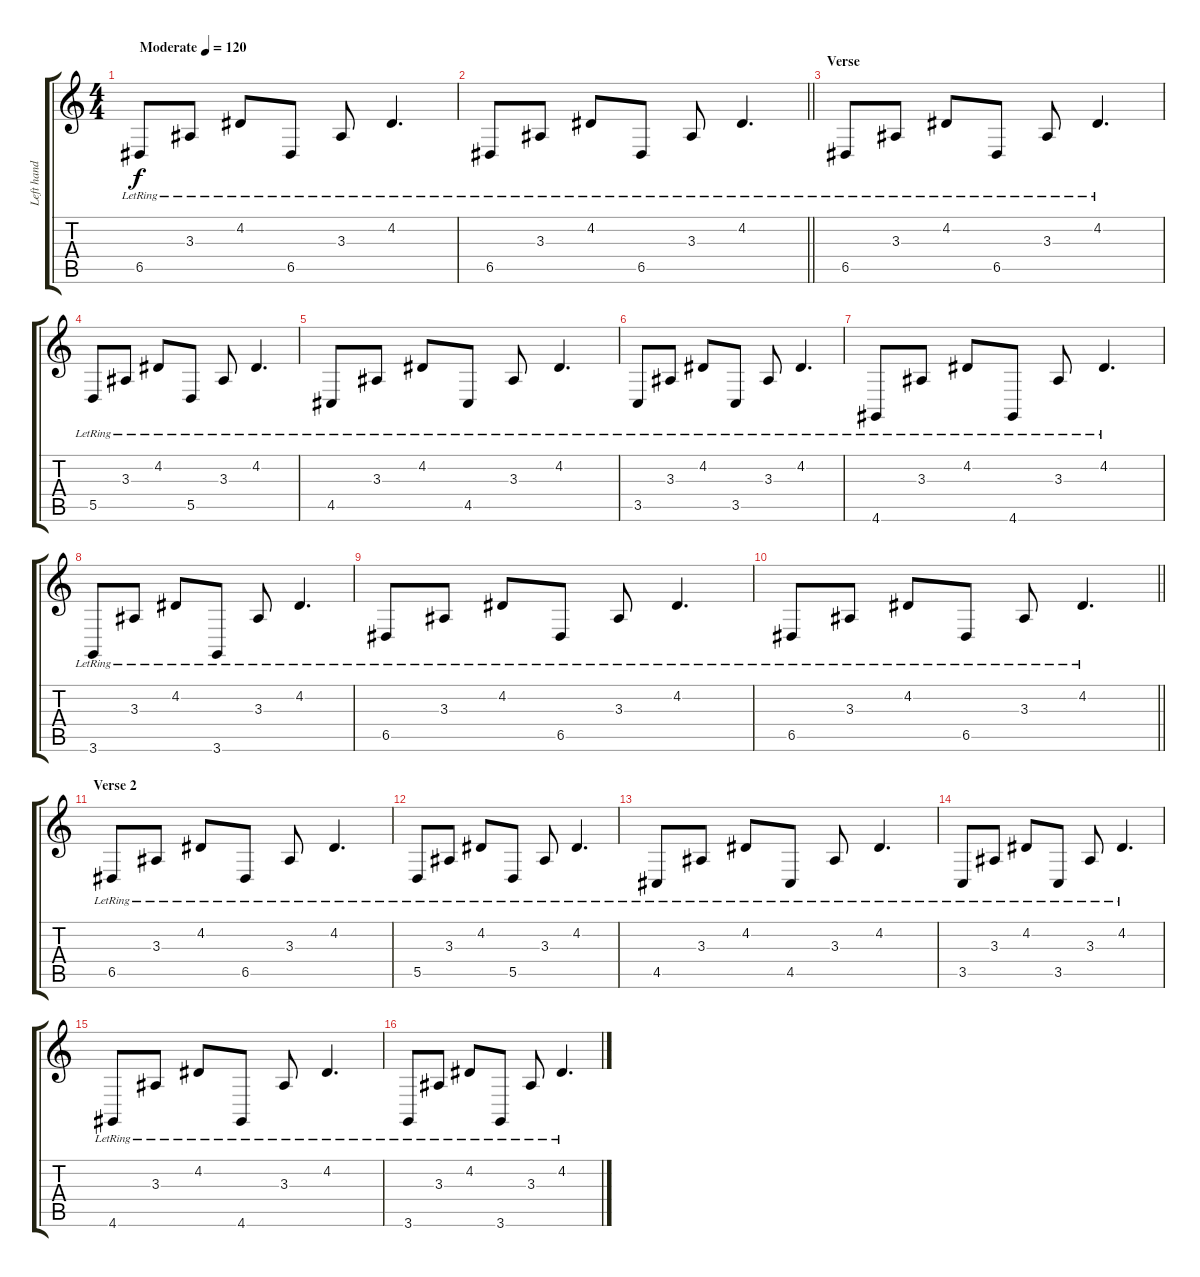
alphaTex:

\track ("Left hand" "Left hand") {instrument acousticgrandpiano}
\staff {score tabs}
\tuning (E4 B3 G3 D3 A2 E2) {hide}
\ts (4 4)
\tempo (120 "Moderate")
\clef g2
\ks c
6.5{lr}.8{dy f instrument acousticgrandpiano} 3.3{lr}.8 4.2{lr}.8 6.5{lr}.8 3.3{lr}.8 4.2{lr}.4{d} |
\barLineRight lightlight
6.5{lr}.8 3.3{lr}.8 4.2{lr}.8 6.5{lr}.8 3.3{lr}.8 4.2{lr}.4{d} |
\section ("" "Verse")
6.5{lr}.8 3.3{lr}.8 4.2{lr}.8 6.5{lr}.8 3.3{lr}.8 4.2{lr}.4{d} |
5.5{lr}.8 3.3{lr}.8 4.2{lr}.8 5.5{lr}.8 3.3{lr}.8 4.2{lr}.4{d} |
4.5{lr}.8 3.3{lr}.8 4.2{lr}.8 4.5{lr}.8 3.3{lr}.8 4.2{lr}.4{d} |
3.5{lr}.8 3.3{lr}.8 4.2{lr}.8 3.5{lr}.8 3.3{lr}.8 4.2{lr}.4{d} |
4.6{lr}.8 3.3{lr}.8 4.2{lr}.8 4.6{lr}.8 3.3{lr}.8 4.2{lr}.4{d} |
3.6{lr}.8 3.3{lr}.8 4.2{lr}.8 3.6{lr}.8 3.3{lr}.8 4.2{lr}.4{d} |
6.5{lr}.8 3.3{lr}.8 4.2{lr}.8 6.5{lr}.8 3.3{lr}.8 4.2{lr}.4{d} |
\barLineRight lightlight
6.5{lr}.8 3.3{lr}.8 4.2{lr}.8 6.5{lr}.8 3.3{lr}.8 4.2{lr}.4{d} |
\section ("" "Verse 2")
6.5{lr}.8 3.3{lr}.8 4.2{lr}.8 6.5{lr}.8 3.3{lr}.8 4.2{lr}.4{d} |
5.5{lr}.8 3.3{lr}.8 4.2{lr}.8 5.5{lr}.8 3.3{lr}.8 4.2{lr}.4{d} |
4.5{lr}.8 3.3{lr}.8 4.2{lr}.8 4.5{lr}.8 3.3{lr}.8 4.2{lr}.4{d} |
3.5{lr}.8 3.3{lr}.8 4.2{lr}.8 3.5{lr}.8 3.3{lr}.8 4.2{lr}.4{d} |
4.6{lr}.8 3.3{lr}.8 4.2{lr}.8 4.6{lr}.8 3.3{lr}.8 4.2{lr}.4{d} |
3.6{lr}.8 3.3{lr}.8 4.2{lr}.8 3.6{lr}.8 3.3{lr}.8 4.2{lr}.4{d}
